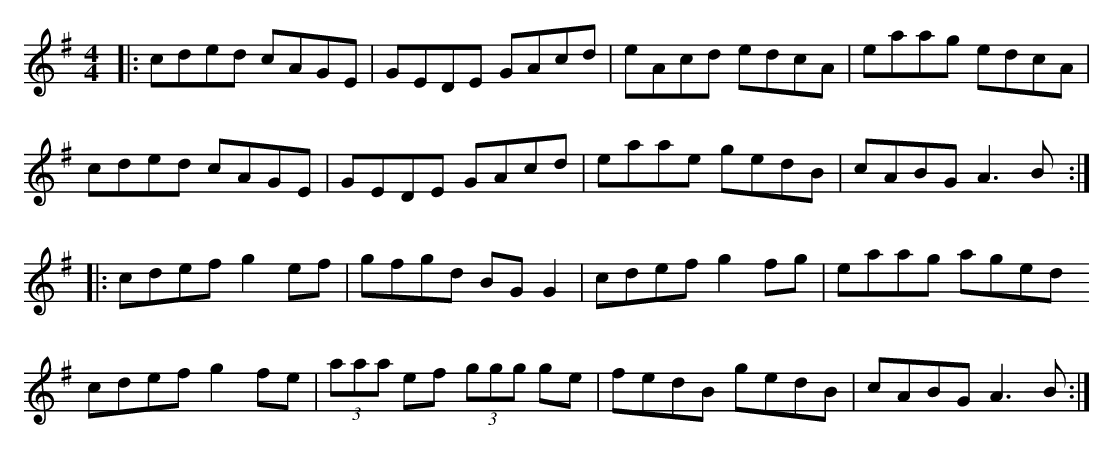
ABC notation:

X:1
M:4/4
K:Ador
|:cded cAGE|GEDE GAcd|eAcd edcA|eaag edcA|
cded cAGE|GEDE GAcd|eaae gedB|cABG A3B:|
|:cdef g2ef|gfgd BGG2|cdef g2fg|eaag aged
cdef g2fe|(3aaa ef (3ggg ge|fedB gedB|cABG A3B:|
